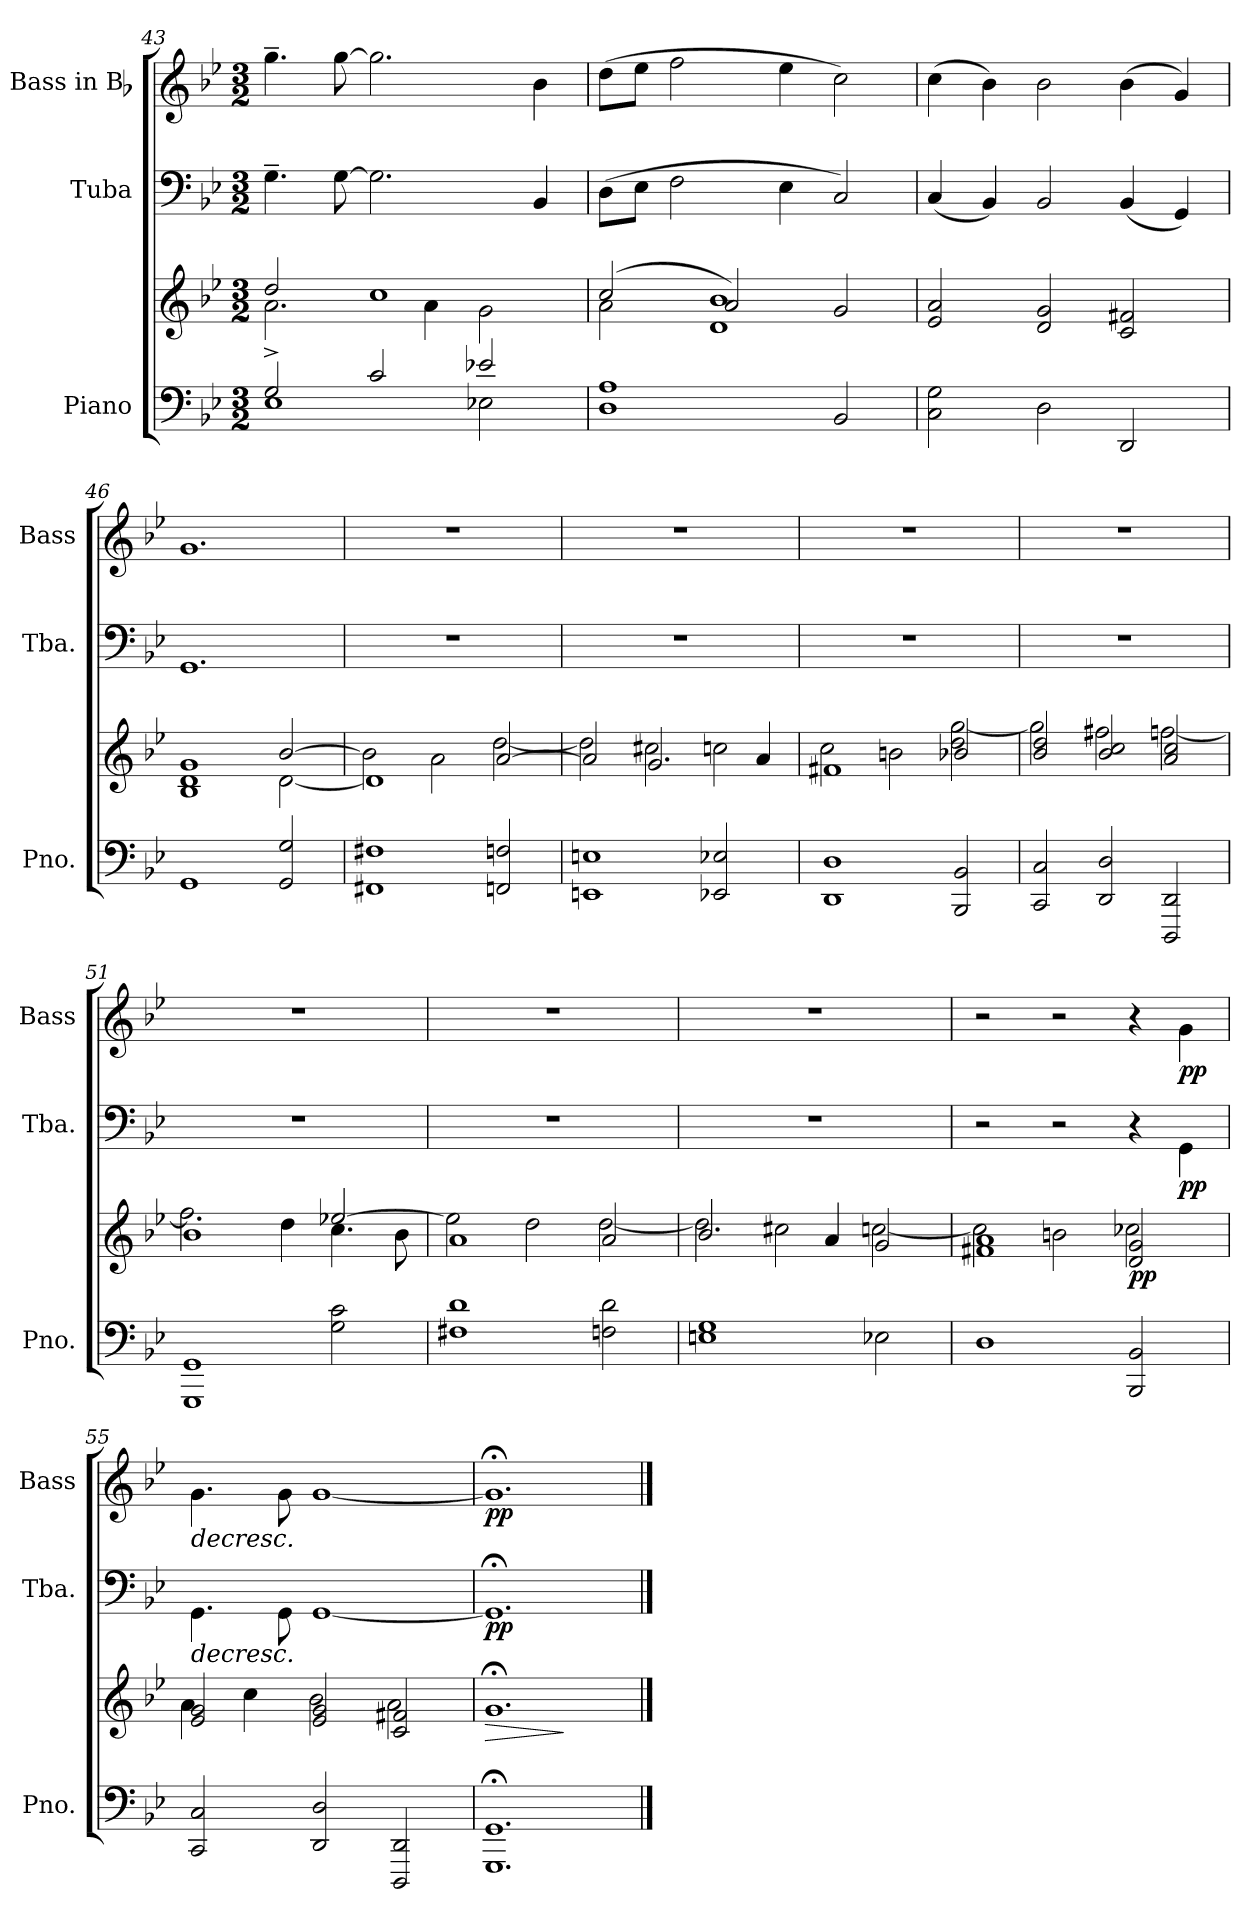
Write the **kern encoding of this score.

**kern	**kern	**dynam	**kern	**dynam	**kern	**dynam
*part3	*part3	*part3	*part2	*part2	*part1	*part1
*staff4	*staff3	*staff3/4	*staff2	*staff2	*staff1	*staff1
*I"Piano	*	*	*I"Tuba	*	*I"Bass in Bb	*
*I'Pno.	*	*	*I'Tba.	*	*I'Bass	*
!!LO:LB:g=z
*clefF4	*clefG2	*	*clefF4	*	*clefG2	*
*	*	*	*	*	*ITrd15c26	*
*k[b-e-]	*k[b-e-]	*	*k[b-e-]	*	*k[b-e-]	*
*M3/2	*M3/2	*	*M3/2	*	*M3/2	*
=43	=43	=43	=43	=43	=43	=43
*^	*^	*	*	*	*	*
2G^/	1E-	2dd/	2.a\	.	4.G~\	.	4.G~\	.
.	.	.	.	.	[8G\	.	[8G\	.
2c/	.	1cc	.	.	2.G\]	.	2.G\]	.
.	.	.	4a\	.	.	.	.	.
2e-X/	2E-X\	.	2g\	.	.	.	.	.
.	.	.	.	.	4BB-/	.	4BB-\	.
*v	*v	*	*	*	*	*	*	*
=44	=44	=44	=44	=44	=44	=44	=44
1D 1A	(>2cc/	2a\	.	(>8D\L	.	(>8D\L	.
.	.	.	.	8E-\J	.	8E-\J	.
.	.	.	.	2F\	.	2F\	.
.	2a/)	1d 1b-	.	.	.	.	.
.	.	.	.	4E-\	.	4E-\	.
2BB-/	2g/	.	.	2C/)	.	2C\)	.
*	*v	*v	*	*	*	*	*
=45	=45	=45	=45	=45	=45	=45
2C\ 2G\	2e-/ 2a/	.	(<4C/	.	(>4C\	.
.	.	.	4BB-/)	.	4BB-\)	.
2D\	2d/ 2g/	.	2BB-/	.	2BB-\	.
2DD/	2c/ 2f#X/	.	(<4BB-/	.	(>4BB-\	.
.	.	.	4GG/)	.	4GG/)	.
=46	=46	=46	=46	=46	=46	=46
*	*^	*	*	*	*	*
1GG	1g	1B- 1d	.	1.GG	.	1.GG	.
2GG/ 2G/	[2b-/	[2d\	.	.	.	.	.
=47	=47	=47	=47	=47	=47	=47	=47
1FF#X 1F#X	1d]	2b-\]	.	1.r	.	1.r	.
.	.	2a\	.	.	.	.	.
2FFn/ 2Fn/	[2a/	[2dd\	.	.	.	.	.
=48	=48	=48	=48	=48	=48	=48	=48
1EEn 1En	2a/]	2dd\]	.	1.r	.	1.r	.
.	2.g/	2cc#X\	.	.	.	.	.
2EE-X/ 2E-X/	.	2ccn\	.	.	.	.	.
.	4a/	.	.	.	.	.	.
!!LO:PB:g=z
=49	=49	=49	=49	=49	=49	=49	=49
1DD 1D	1f#X	2cc\	.	1.r	.	1.r	.
.	.	2bn\	.	.	.	.	.
2BBB-/ 2BB-/	2b-X/	2dd\ [2gg\	.	.	.	.	.
=50	=50	=50	=50	=50	=50	=50	=50
2CC/ 2C/	2b-/ 2dd/	2gg\]	.	1.r	.	1.r	.
2DD/ 2D/	2b-/ 2cc/	2ff#X\	.	.	.	.	.
2DDD/ 2DD/	2a/ 2cc/	[2ffn\	.	.	.	.	.
=51	=51	=51	=51	=51	=51	=51	=51
1GGG 1GG	1b-	2.ff\]	.	1.r	.	1.r	.
.	.	4dd\	.	.	.	.	.
2G\ 2c\	[2ee-X/	4.cc\	.	.	.	.	.
.	.	8b-\	.	.	.	.	.
!!LO:LB:g=z
=52	=52	=52	=52	=52	=52	=52	=52
1F#X 1d	1a	2ee-\]	.	1.r	.	1.r	.
.	.	2dd\	.	.	.	.	.
2Fn\ 2d\	2a/	[2dd\	.	.	.	.	.
=53	=53	=53	=53	=53	=53	=53	=53
1En 1G	2.b-/	2dd\]	.	1.r	.	1.r	.
.	.	2cc#X\	.	.	.	.	.
.	4a/	.	.	.	.	.	.
2E-X\	2g/	[2ccn\	.	.	.	.	.
=54	=54	=54	=54	=54	=54	=54	=54
1D	1f#X 1a	2cc\]	.	2r	.	2r	.
.	.	2bn\	.	2r	.	2r	.
!	!	!	!LO:DY:b	!	!	!	!
2BBB-/ 2BB-/	2d/ 2g/	2cc-X\	pp	4r	.	4r	.
!	!	!	!	!	!LO:DY:b	!	!LO:DY:b
.	.	.	.	4GG\	pp	4GG\	pp
=55	=55	=55	=55	=55	=55	=55	=55
!	!	!	!	!	!LO:HP:b	!	!LO:HP:b
2CC/ 2C/	2e-/ 2g/	4a\	.	4.GG\	>	4.GG\	>
.	.	4cc\	.	.	.	.	.
.	.	.	.	8GG\	.	8GG\	.
2DD/ 2D/	2e-/ 2g/	2b-\	.	[1GG	.	[1GG	.
2DDD/ 2DD/	2c/ 2f#X/	2a\	.	.	.	.	.
=56	=56	=56	=56	=56	=56	=56	=56
!	!	!	!LO:HP:b	!	!LO:DY:b	!	!LO:DY:b
*	*v	*v	*	*	*	*	*
1.GGG;< 1.GG;<	1.g;<	>	1.GG;<]	pp	1.GG;<]	pp
.	.	]	.	]	.	]
==	==	==	==	==	==	==
*-	*-	*-	*-	*-	*-	*-
